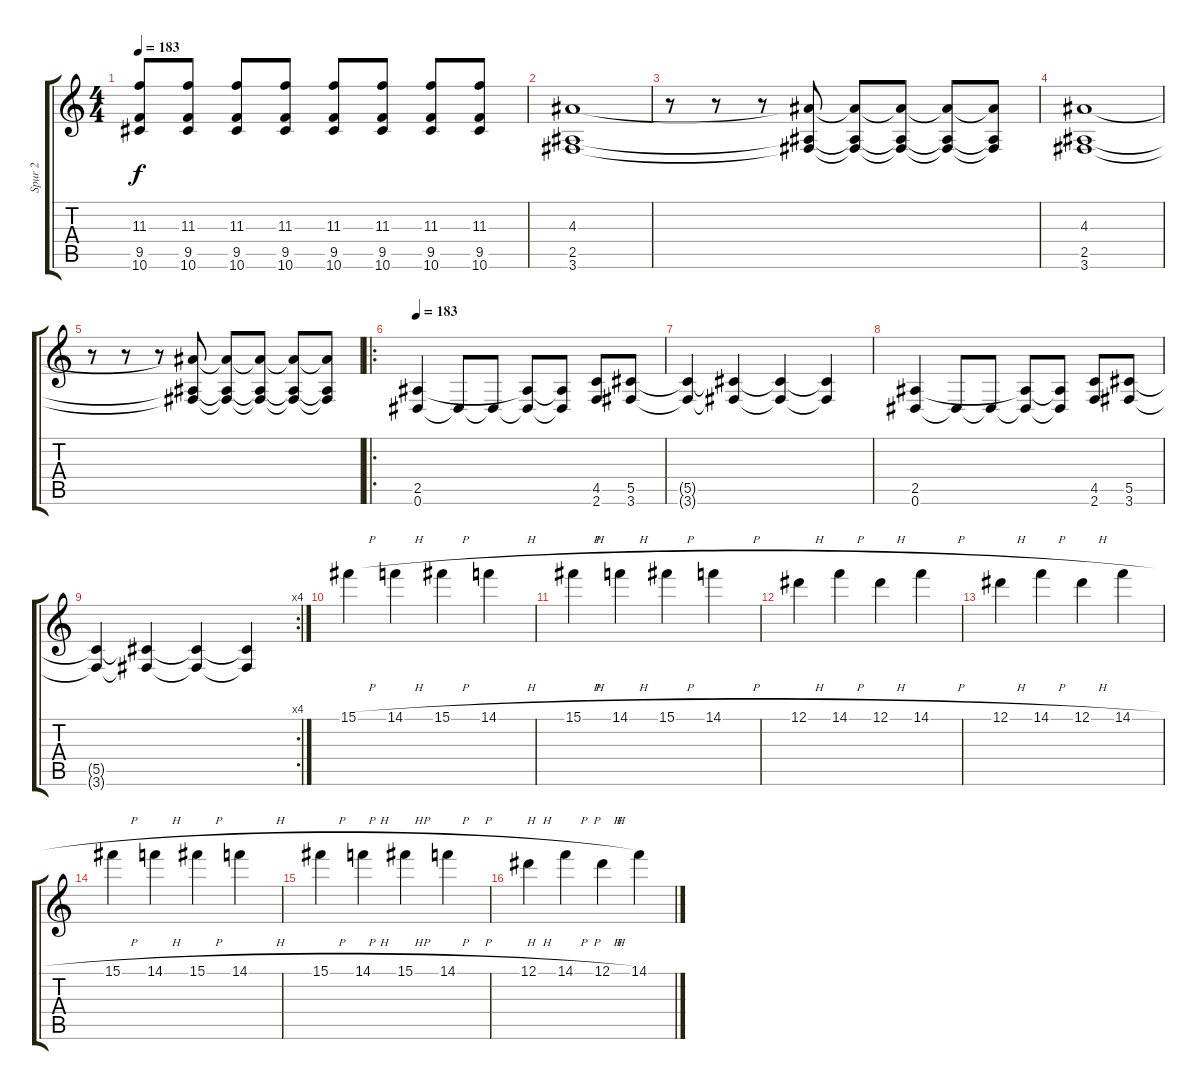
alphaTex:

\track ("Spur 2" "Spur 2") {instrument distortionguitar}
\staff {score tabs}
\tuning (Eb4 Bb3 Gb3 Db3 Ab2 Eb2) {hide}
\ts (4 4)
\tempo 183
\clef g2
\ks c
(11.3 9.5 10.6).8{dy f} (11.3 9.5 10.6).8 (11.3 9.5 10.6).8 (11.3 9.5 10.6).8 (11.3 9.5 10.6).8 (11.3 9.5 10.6).8 (11.3 9.5 10.6).8 (11.3 9.5 10.6).8 |
(4.3 2.5 3.6).1 |
r.8 r.8 r.8 (4.3{t} 2.5{t} 3.6{t}).8 (4.3{t} 2.5{t} 3.6{t}).8 (4.3{t} 2.5{t} 3.6{t}).8 (4.3{t} 2.5{t} 3.6{t}).8 (4.3{t} 2.5{t} 3.6{t}).8 |
(4.3 2.5 3.6).1 |
r.8 r.8 r.8 (4.3{t} 2.5{t} 3.6{t}).8 (4.3{t} 2.5{t} 3.6{t}).8 (4.3{t} 2.5{t} 3.6{t}).8 (4.3{t} 2.5{t} 3.6{t}).8 (4.3{t} 2.5{t} 3.6{t}).8 |
\ro
\section ("" "")
\tempo 183
(2.5 0.6).4 0.6{t}.8 0.6{t}.8 (2.5{t} 0.6{t}).8 (2.5{t} 0.6{t}).8 (4.5 2.6).8 (5.5 3.6).8 |
(5.5{t} 3.6{t}).4 (5.5{t} 3.6{t}).4 (5.5{t} 3.6{t}).4 (5.5{t} 3.6{t}).4 |
(2.5 0.6).4 0.6{t}.8 0.6{t}.8 (2.5{t} 0.6{t}).8 (2.5{t} 0.6{t}).8 (4.5 2.6).8 (5.5 3.6).8 |
\rc 4
(5.5{t} 3.6{t}).4 (5.5{t} 3.6{t}).4 (5.5{t} 3.6{t}).4 (5.5{t} 3.6{t}).4 |
15.1{h}.4 14.1{h}.4 15.1{h}.4 14.1{h}.4 |
15.1{h}.4 14.1{h}.4 15.1{h}.4 14.1{h}.4 |
12.1{h}.4 14.1{h}.4 12.1{h}.4 14.1{h}.4 |
12.1{h}.4 14.1{h}.4 12.1{h}.4 14.1{h}.4 |
15.1{h}.4 14.1{h}.4 15.1{h}.4 14.1{h}.4 |
15.1{h}.4 14.1{h}.4 15.1{h}.4 14.1{h}.4 |
12.1{h}.4 14.1{h}.4 12.1{h}.4 14.1{h}.4
